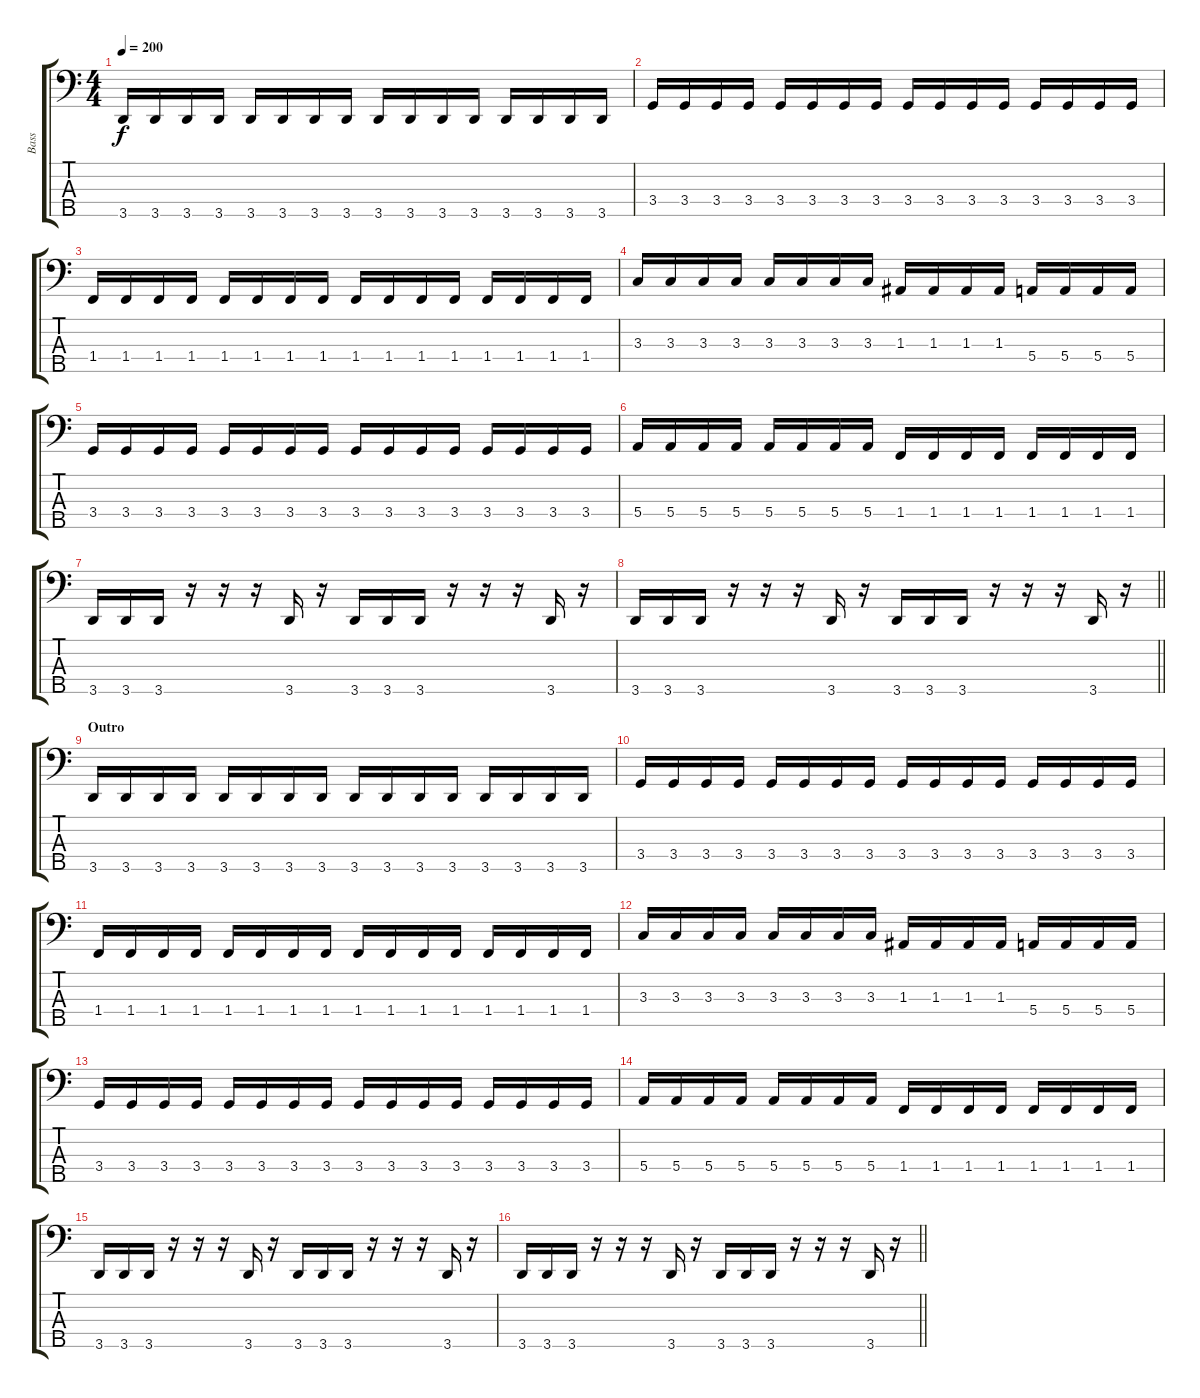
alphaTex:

\track ("Bass" "Bass") {instrument electricbassfinger}
\staff {score tabs}
\tuning (G2 D2 A1 E1 B0) {hide}
\ts (4 4)
\tempo 200
\clef f4
\ks c
3.5.16{dy f} 3.5.16 3.5.16 3.5.16 3.5.16 3.5.16 3.5.16 3.5.16 3.5.16 3.5.16 3.5.16 3.5.16 3.5.16 3.5.16 3.5.16 3.5.16 |
3.4.16 3.4.16 3.4.16 3.4.16 3.4.16 3.4.16 3.4.16 3.4.16 3.4.16 3.4.16 3.4.16 3.4.16 3.4.16 3.4.16 3.4.16 3.4.16 |
1.4.16 1.4.16 1.4.16 1.4.16 1.4.16 1.4.16 1.4.16 1.4.16 1.4.16 1.4.16 1.4.16 1.4.16 1.4.16 1.4.16 1.4.16 1.4.16 |
3.3.16 3.3.16 3.3.16 3.3.16 3.3.16 3.3.16 3.3.16 3.3.16 1.3.16 1.3.16 1.3.16 1.3.16 5.4.16 5.4.16 5.4.16 5.4.16 |
3.4.16 3.4.16 3.4.16 3.4.16 3.4.16 3.4.16 3.4.16 3.4.16 3.4.16 3.4.16 3.4.16 3.4.16 3.4.16 3.4.16 3.4.16 3.4.16 |
5.4.16 5.4.16 5.4.16 5.4.16 5.4.16 5.4.16 5.4.16 5.4.16 1.4.16 1.4.16 1.4.16 1.4.16 1.4.16 1.4.16 1.4.16 1.4.16 |
3.5.16 3.5.16 3.5.16 r.16 r.16 r.16 3.5.16 r.16 3.5.16 3.5.16 3.5.16 r.16 r.16 r.16 3.5.16 r.16 |
\barLineRight lightlight
3.5.16 3.5.16 3.5.16 r.16 r.16 r.16 3.5.16 r.16 3.5.16 3.5.16 3.5.16 r.16 r.16 r.16 3.5.16 r.16 |
\section ("" "Outro")
3.5.16 3.5.16 3.5.16 3.5.16 3.5.16 3.5.16 3.5.16 3.5.16 3.5.16 3.5.16 3.5.16 3.5.16 3.5.16 3.5.16 3.5.16 3.5.16 |
3.4.16 3.4.16 3.4.16 3.4.16 3.4.16 3.4.16 3.4.16 3.4.16 3.4.16 3.4.16 3.4.16 3.4.16 3.4.16 3.4.16 3.4.16 3.4.16 |
1.4.16 1.4.16 1.4.16 1.4.16 1.4.16 1.4.16 1.4.16 1.4.16 1.4.16 1.4.16 1.4.16 1.4.16 1.4.16 1.4.16 1.4.16 1.4.16 |
3.3.16 3.3.16 3.3.16 3.3.16 3.3.16 3.3.16 3.3.16 3.3.16 1.3.16 1.3.16 1.3.16 1.3.16 5.4.16 5.4.16 5.4.16 5.4.16 |
3.4.16 3.4.16 3.4.16 3.4.16 3.4.16 3.4.16 3.4.16 3.4.16 3.4.16 3.4.16 3.4.16 3.4.16 3.4.16 3.4.16 3.4.16 3.4.16 |
5.4.16 5.4.16 5.4.16 5.4.16 5.4.16 5.4.16 5.4.16 5.4.16 1.4.16 1.4.16 1.4.16 1.4.16 1.4.16 1.4.16 1.4.16 1.4.16 |
3.5.16 3.5.16 3.5.16 r.16 r.16 r.16 3.5.16 r.16 3.5.16 3.5.16 3.5.16 r.16 r.16 r.16 3.5.16 r.16 |
\barLineRight lightlight
3.5.16 3.5.16 3.5.16 r.16 r.16 r.16 3.5.16 r.16 3.5.16 3.5.16 3.5.16 r.16 r.16 r.16 3.5.16 r.16
